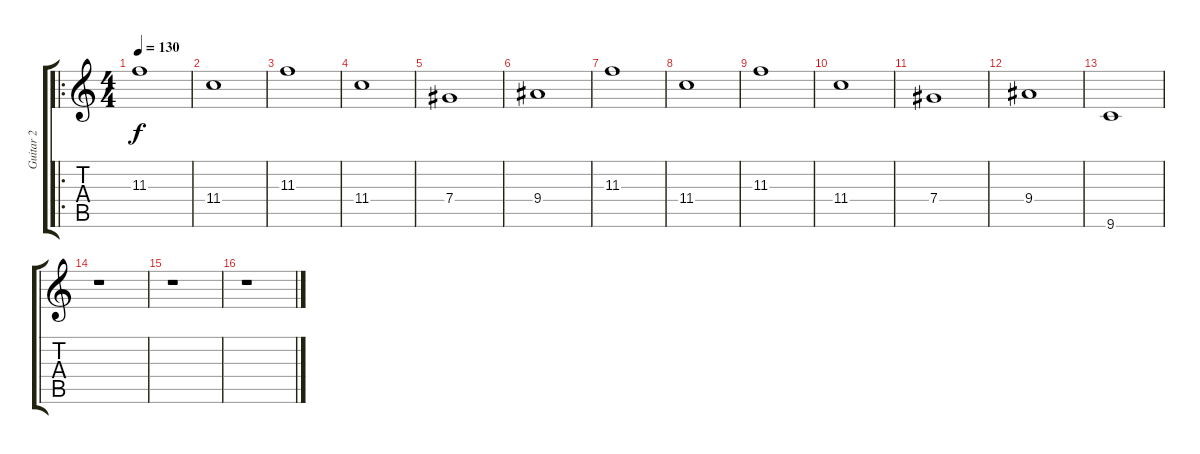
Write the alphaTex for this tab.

\track ("Guitar 2" "Guitar 2") {instrument acousticguitarnylon}
\staff {score tabs}
\tuning (Eb4 Bb3 Gb3 Db3 Ab2 Eb2) {hide}
\ro
\ts (4 4)
\tempo 130
\clef g2
\ks c
11.3.1{dy f instrument acousticguitarnylon} |
11.4.1 |
11.3.1 |
11.4.1 |
7.4.1 |
9.4.1 |
11.3.1 |
11.4.1 |
11.3.1 |
11.4.1 |
7.4.1 |
9.4.1 |
9.6.1 |
r.1 |
r.1 |
r.1
